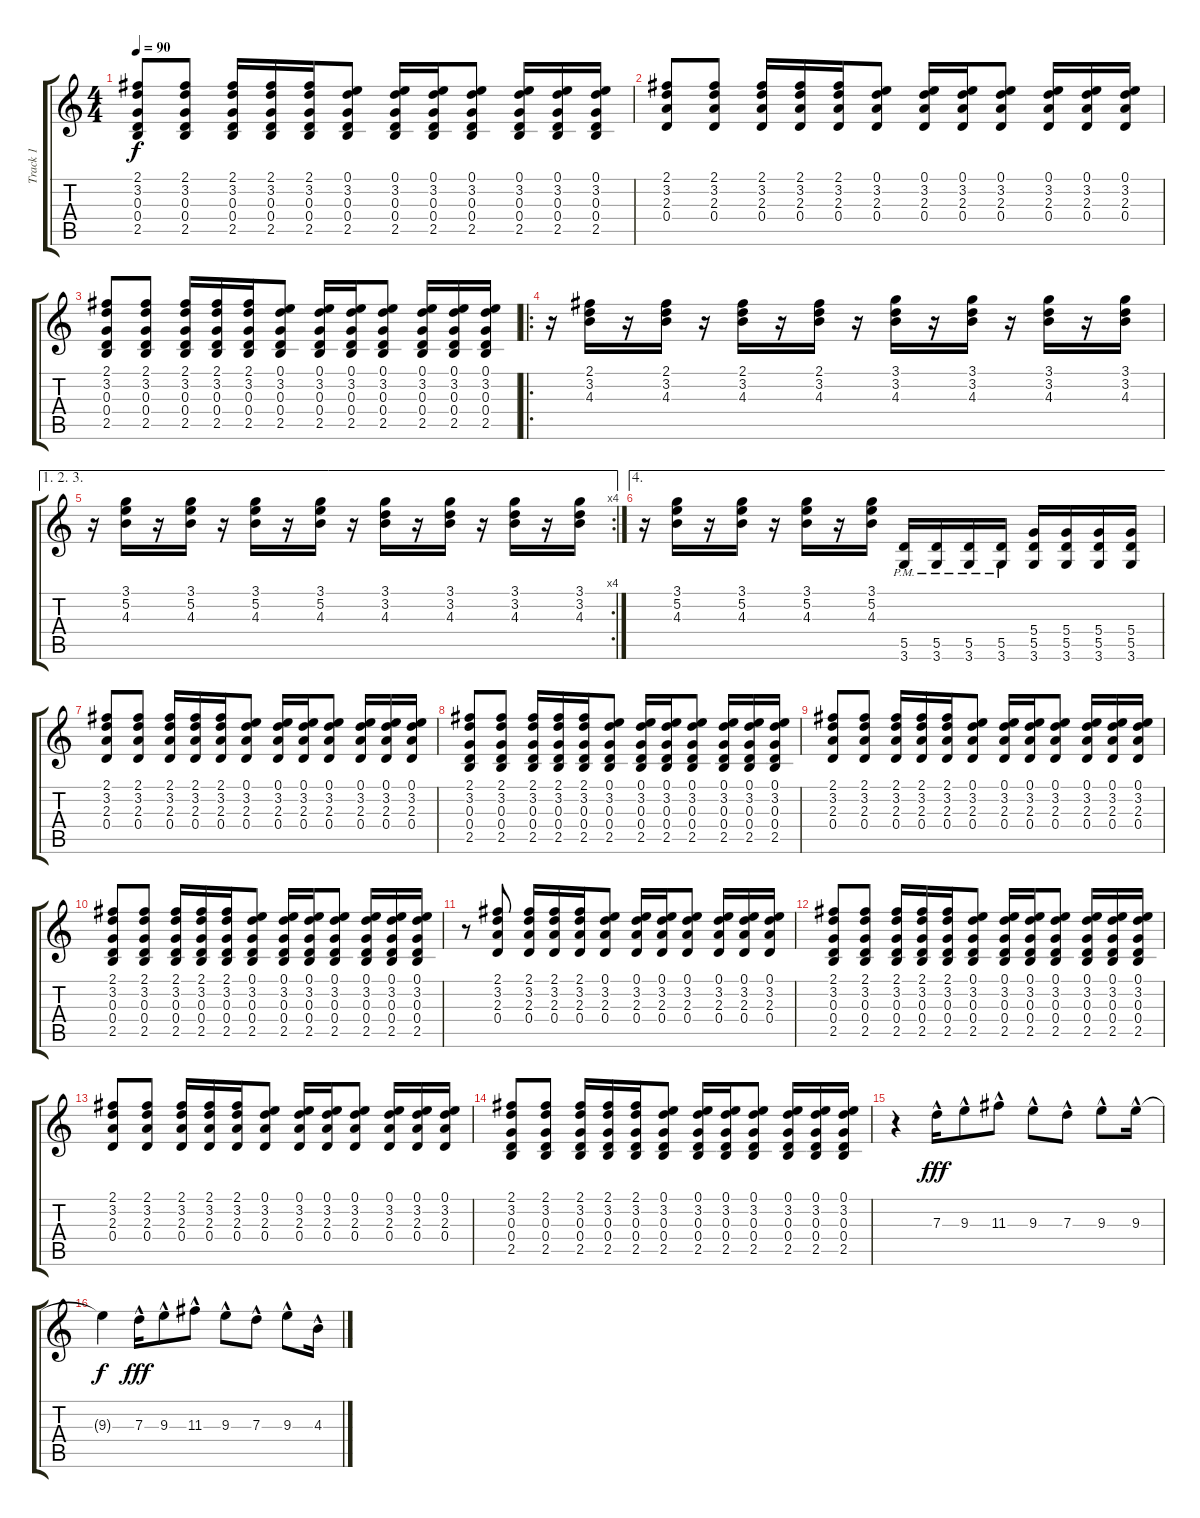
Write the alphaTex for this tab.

\track ("Track 1" "Track 1") {instrument electricguitarclean}
\staff {score tabs}
\tuning (E4 B3 G3 D3 A2 E2) {hide}
\ts (4 4)
\tempo 90
\clef g2
\ks c
(2.1 3.2 0.3 0.4 2.5).8{dy f} (2.1 3.2 0.3 0.4 2.5).8 (2.1 3.2 0.3 0.4 2.5).16 (2.1 3.2 0.3 0.4 2.5).16 (2.1 3.2 0.3 0.4 2.5).16 (0.1 3.2 0.3 0.4 2.5).8 (0.1 3.2 0.3 0.4 2.5).16 (0.1 3.2 0.3 0.4 2.5).16 (0.1 3.2 0.3 0.4 2.5).8 (0.1 3.2 0.3 0.4 2.5).16 (0.1 3.2 0.3 0.4 2.5).16 (0.1 3.2 0.3 0.4 2.5).16 |
(2.1 3.2 2.3 0.4).8 (2.1 3.2 2.3 0.4).8 (2.1 3.2 2.3 0.4).16 (2.1 3.2 2.3 0.4).16 (2.1 3.2 2.3 0.4).16 (0.1 3.2 2.3 0.4).8 (0.1 3.2 2.3 0.4).16 (0.1 3.2 2.3 0.4).16 (0.1 3.2 2.3 0.4).8 (0.1 3.2 2.3 0.4).16 (0.1 3.2 2.3 0.4).16 (0.1 3.2 2.3 0.4).16 |
(2.1 3.2 0.3 0.4 2.5).8 (2.1 3.2 0.3 0.4 2.5).8 (2.1 3.2 0.3 0.4 2.5).16 (2.1 3.2 0.3 0.4 2.5).16 (2.1 3.2 0.3 0.4 2.5).16 (0.1 3.2 0.3 0.4 2.5).8 (0.1 3.2 0.3 0.4 2.5).16 (0.1 3.2 0.3 0.4 2.5).16 (0.1 3.2 0.3 0.4 2.5).8 (0.1 3.2 0.3 0.4 2.5).16 (0.1 3.2 0.3 0.4 2.5).16 (0.1 3.2 0.3 0.4 2.5).16 |
\ro
r.16 (2.1 3.2 4.3).16 r.16 (2.1 3.2 4.3).16 r.16 (2.1 3.2 4.3).16 r.16 (2.1 3.2 4.3).16 r.16 (3.1 3.2 4.3).16 r.16 (3.1 3.2 4.3).16 r.16 (3.1 3.2 4.3).16 r.16 (3.1 3.2 4.3).16 |
\ae (1 2 3)
\rc 4
r.16 (3.1 5.2 4.3).16 r.16 (3.1 5.2 4.3).16 r.16 (3.1 5.2 4.3).16 r.16 (3.1 5.2 4.3).16 r.16 (3.1 3.2 4.3).16 r.16 (3.1 3.2 4.3).16 r.16 (3.1 3.2 4.3).16 r.16 (3.1 3.2 4.3).16 |
\ae 4
r.16 (3.1 5.2 4.3).16 r.16 (3.1 5.2 4.3).16 r.16 (3.1 5.2 4.3).16 r.16 (3.1 5.2 4.3).16 (5.5{pm} 3.6{pm}).16 (5.5{pm} 3.6{pm}).16 (5.5{pm} 3.6{pm}).16 (5.5{pm} 3.6{pm}).16 (5.4 5.5 3.6).16 (5.4 5.5 3.6).16 (5.4 5.5 3.6).16 (5.4 5.5 3.6).16 |
(2.1 3.2 2.3 0.4).8{instrument electricguitarclean} (2.1 3.2 2.3 0.4).8 (2.1 3.2 2.3 0.4).16 (2.1 3.2 2.3 0.4).16 (2.1 3.2 2.3 0.4).16 (0.1 3.2 2.3 0.4).8 (0.1 3.2 2.3 0.4).16 (0.1 3.2 2.3 0.4).16 (0.1 3.2 2.3 0.4).8 (0.1 3.2 2.3 0.4).16 (0.1 3.2 2.3 0.4).16 (0.1 3.2 2.3 0.4).16 |
(2.1 3.2 0.3 0.4 2.5).8 (2.1 3.2 0.3 0.4 2.5).8 (2.1 3.2 0.3 0.4 2.5).16 (2.1 3.2 0.3 0.4 2.5).16 (2.1 3.2 0.3 0.4 2.5).16 (0.1 3.2 0.3 0.4 2.5).8 (0.1 3.2 0.3 0.4 2.5).16 (0.1 3.2 0.3 0.4 2.5).16 (0.1 3.2 0.3 0.4 2.5).8 (0.1 3.2 0.3 0.4 2.5).16 (0.1 3.2 0.3 0.4 2.5).16 (0.1 3.2 0.3 0.4 2.5).16 |
(2.1 3.2 2.3 0.4).8 (2.1 3.2 2.3 0.4).8 (2.1 3.2 2.3 0.4).16 (2.1 3.2 2.3 0.4).16 (2.1 3.2 2.3 0.4).16 (0.1 3.2 2.3 0.4).8 (0.1 3.2 2.3 0.4).16 (0.1 3.2 2.3 0.4).16 (0.1 3.2 2.3 0.4).8 (0.1 3.2 2.3 0.4).16 (0.1 3.2 2.3 0.4).16 (0.1 3.2 2.3 0.4).16 |
(2.1 3.2 0.3 0.4 2.5).8 (2.1 3.2 0.3 0.4 2.5).8 (2.1 3.2 0.3 0.4 2.5).16 (2.1 3.2 0.3 0.4 2.5).16 (2.1 3.2 0.3 0.4 2.5).16 (0.1 3.2 0.3 0.4 2.5).8 (0.1 3.2 0.3 0.4 2.5).16 (0.1 3.2 0.3 0.4 2.5).16 (0.1 3.2 0.3 0.4 2.5).8 (0.1 3.2 0.3 0.4 2.5).16 (0.1 3.2 0.3 0.4 2.5).16 (0.1 3.2 0.3 0.4 2.5).16 |
r.8{instrument electricguitarclean} (2.1 3.2 2.3 0.4).8 (2.1 3.2 2.3 0.4).16 (2.1 3.2 2.3 0.4).16 (2.1 3.2 2.3 0.4).16 (0.1 3.2 2.3 0.4).8 (0.1 3.2 2.3 0.4).16 (0.1 3.2 2.3 0.4).16 (0.1 3.2 2.3 0.4).8 (0.1 3.2 2.3 0.4).16 (0.1 3.2 2.3 0.4).16 (0.1 3.2 2.3 0.4).16 |
(2.1 3.2 0.3 0.4 2.5).8 (2.1 3.2 0.3 0.4 2.5).8 (2.1 3.2 0.3 0.4 2.5).16 (2.1 3.2 0.3 0.4 2.5).16 (2.1 3.2 0.3 0.4 2.5).16 (0.1 3.2 0.3 0.4 2.5).8 (0.1 3.2 0.3 0.4 2.5).16 (0.1 3.2 0.3 0.4 2.5).16 (0.1 3.2 0.3 0.4 2.5).8 (0.1 3.2 0.3 0.4 2.5).16 (0.1 3.2 0.3 0.4 2.5).16 (0.1 3.2 0.3 0.4 2.5).16 |
(2.1 3.2 2.3 0.4).8 (2.1 3.2 2.3 0.4).8 (2.1 3.2 2.3 0.4).16 (2.1 3.2 2.3 0.4).16 (2.1 3.2 2.3 0.4).16 (0.1 3.2 2.3 0.4).8 (0.1 3.2 2.3 0.4).16 (0.1 3.2 2.3 0.4).16 (0.1 3.2 2.3 0.4).8 (0.1 3.2 2.3 0.4).16 (0.1 3.2 2.3 0.4).16 (0.1 3.2 2.3 0.4).16 |
(2.1 3.2 0.3 0.4 2.5).8 (2.1 3.2 0.3 0.4 2.5).8 (2.1 3.2 0.3 0.4 2.5).16 (2.1 3.2 0.3 0.4 2.5).16 (2.1 3.2 0.3 0.4 2.5).16 (0.1 3.2 0.3 0.4 2.5).8 (0.1 3.2 0.3 0.4 2.5).16 (0.1 3.2 0.3 0.4 2.5).16 (0.1 3.2 0.3 0.4 2.5).8 (0.1 3.2 0.3 0.4 2.5).16 (0.1 3.2 0.3 0.4 2.5).16 (0.1 3.2 0.3 0.4 2.5).16 |
r.4 7.3{hac}.16{dy fff} 9.3{hac}.8 11.3{hac}.8 9.3{hac}.8 7.3{hac}.8 9.3{hac}.8 9.3{hac}.16 |
9.3{t}.4{dy f} 7.3{hac}.16{dy fff} 9.3{hac}.8 11.3{hac}.8 9.3{hac}.8 7.3{hac}.8 9.3{hac}.8 4.3{hac}.16
